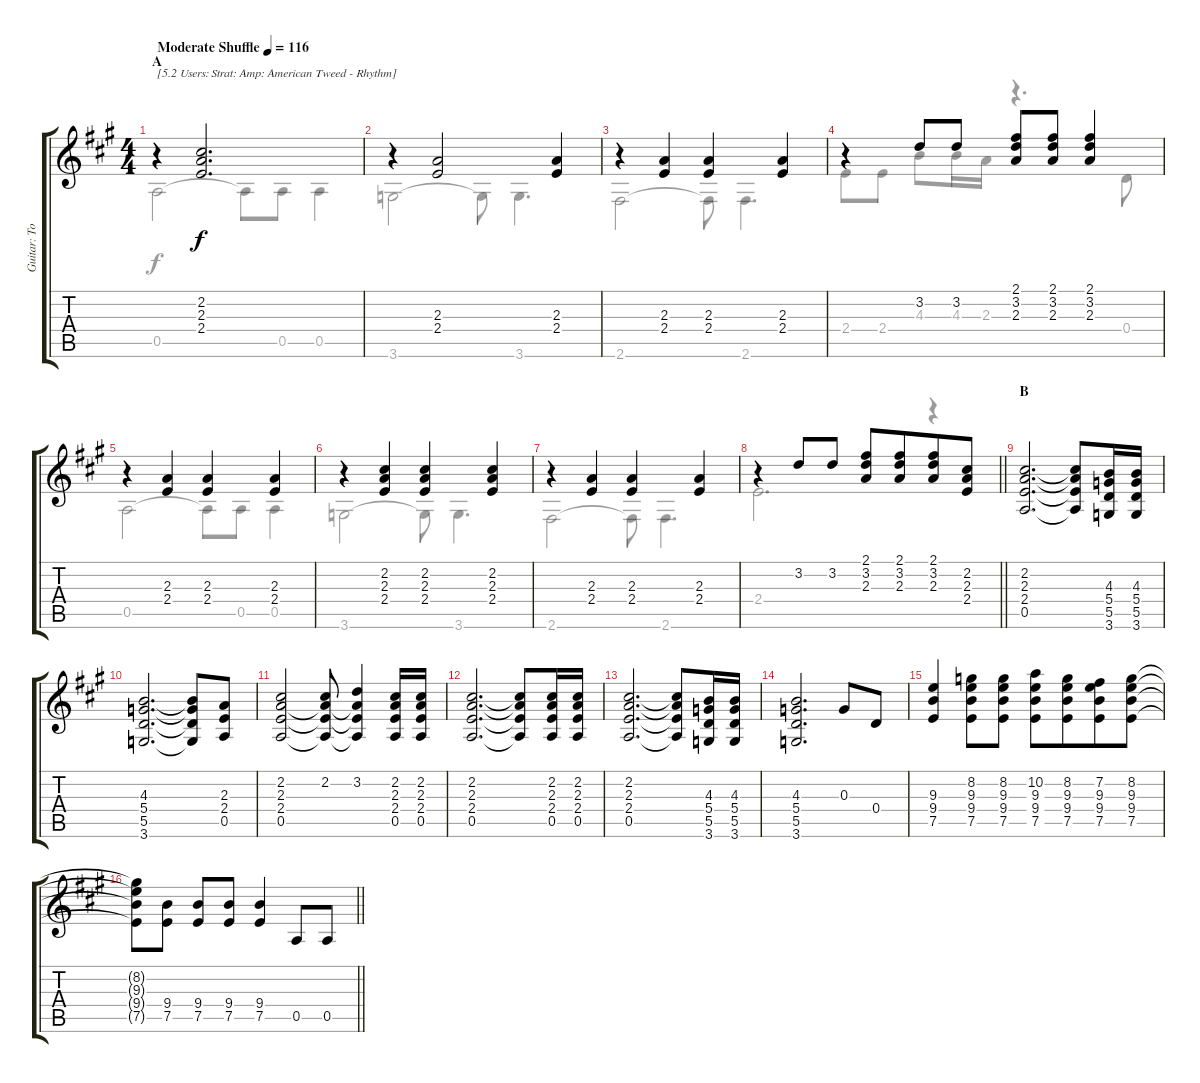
\track ("Guitar: Todd" "Guitar: To") {instrument distortionguitar}
\staff {score tabs}
\tuning (E4 B3 G3 D3 A2 E2) {hide}
\voice
\ts (4 4)
\section ("" "A")
\tempo (116 "Moderate Shuffle")
\clef g2
\ks a
r.4{txt "[5.2 Users: Strat: Amp: American Tweed - Rhythm]" dy f instrument distortionguitar} (2.2 2.3 2.4).2{d} |
r.4 (2.3 2.4).2 (2.3 2.4).4 |
r.4 (2.3 2.4).4 (2.3 2.4).4 (2.3 2.4).4 |
r.4 3.2.8 3.2.8 (2.1 3.2 2.3).8 (2.1 3.2 2.3).8 (2.1 3.2 2.3).4 |
r.4 (2.3 2.4).4 (2.3 2.4).4 (2.3 2.4).4 |
r.4 (2.2 2.3 2.4).4 (2.2 2.3 2.4).4 (2.2 2.3 2.4).4 |
r.4 (2.3 2.4).4 (2.3 2.4).4 (2.3 2.4).4 |
\barLineRight lightlight
r.4 3.2.8 3.2.8 (2.1 3.2 2.3).8 (2.1 3.2 2.3).8{beam merge} (2.1 3.2 2.3).8 (2.2 2.3 2.4).8 |
\section ("" "B")
(2.2 2.3 2.4 0.5).2{d} (2.2{t} 2.3{t} 2.4{t} 0.5{t}).8 (4.3 5.4 5.5 3.6).16 (4.3 5.4 5.5 3.6).16 |
(4.3 5.4 5.5 3.6).2{d} (4.3{t} 5.4{t} 5.5{t} 3.6{t}).8 (2.3 2.4 0.5).8 |
(2.2 2.3 2.4 0.5).2 (2.2 2.3{t} 2.4{t} 0.5{t}).8 (3.2 2.3{t} 2.4{t} 0.5{t}).4 (2.2 2.3 2.4 0.5).16 (2.2 2.3 2.4 0.5).16 |
(2.2 2.3 2.4 0.5).2{d} (2.2{t} 2.3{t} 2.4{t} 0.5{t}).8 (2.2 2.3 2.4 0.5).16 (2.2 2.3 2.4 0.5).16 |
(2.2 2.3 2.4 0.5).2{d} (2.2{t} 2.3{t} 2.4{t} 0.5{t}).8 (4.3 5.4 5.5 3.6).16 (4.3 5.4 5.5 3.6).16 |
(4.3 5.4 5.5 3.6).2{d} 0.3.8 0.4.8 |
(9.3 9.4 7.5).4 (8.2 9.3 9.4 7.5).8 (8.2 9.3 9.4 7.5).8 (10.2 9.3 9.4 7.5).8 (8.2 9.3 9.4 7.5).8{beam merge} (7.2 9.3 9.4 7.5).8 (8.2 9.3 9.4 7.5).8 |
\barLineRight lightlight
(8.2{t} 9.3{t} 9.4{t} 7.5{t}).8 (9.4 7.5).8 (9.4 7.5).8 (9.4 7.5).8 (9.4 7.5).4 0.5.8 0.5.8
\voice
\clef g2
\ottava regular
\simile none
\ks a
0.5.2{dy f} 0.5{t}.8 0.5.8 0.5.4 |
3.6.2 3.6{t}.8 3.6.4{d} |
2.6.2 2.6{t}.8 2.6.4{d} |
2.4.8 2.4.8 4.3.8 4.3.16 2.3.16 r.4{d} 0.4.8 |
0.5.2 0.5{t}.8 0.5.8 0.5.4 |
3.6.2 3.6{t}.8 3.6.4{d} |
2.6.2 2.6{t}.8 2.6.4{d} |
\barLineRight lightlight
2.4.2{d} r.4 |
|
|
|
|
|
|
|
\barLineRight lightlight
